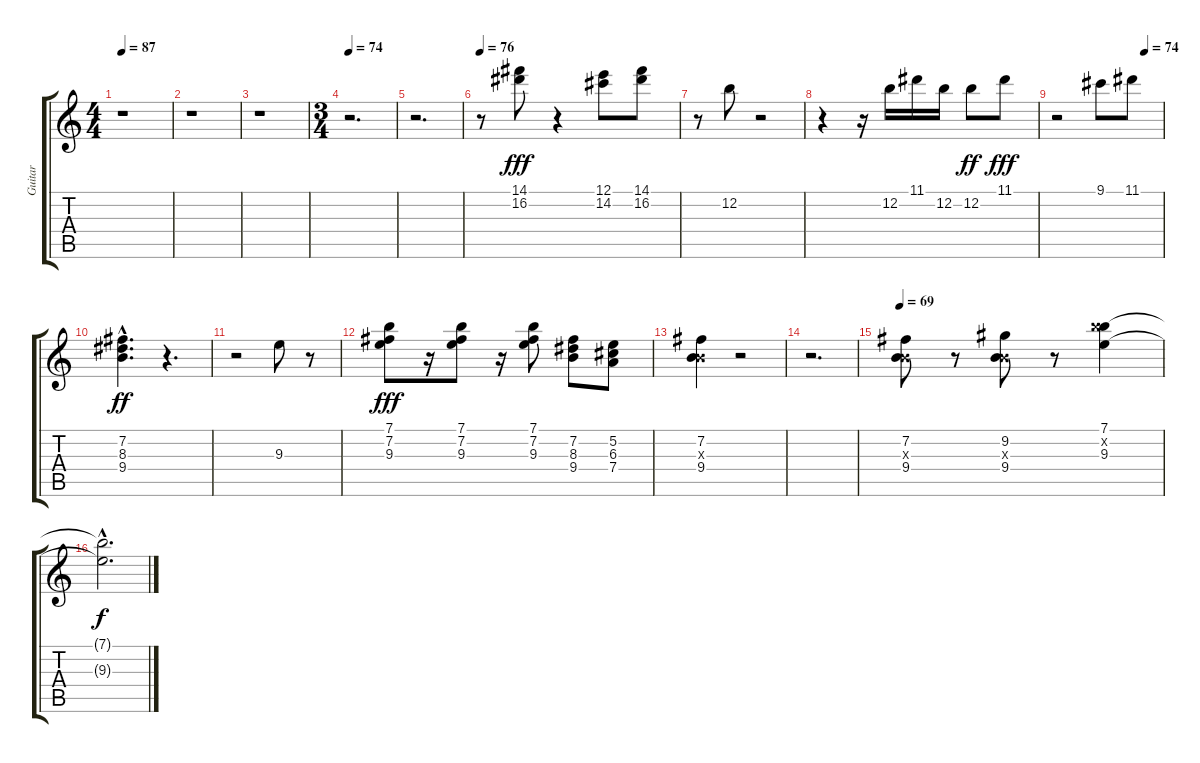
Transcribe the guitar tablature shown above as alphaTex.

\track ("Guitar" "Guitar") {instrument acousticguitarsteel}
\staff {score tabs}
\tuning (E4 B3 G3 D3 A2 E2) {hide}
\ts (4 4)
\tempo 87
\clef g2
\ks c
r.1{dy ff} |
r.1 |
r.1 |
\ts (3 4)
\tempo 74
r.2{d} |
r.2{d} |
\tempo 76
r.8{balance 13} (14.1 16.2).8{dy fff} r.4 (12.1 14.2).8 (14.1 16.2).8 |
r.8 12.2.8 r.2 |
r.4 r.16 12.2.16 11.1.16 12.2.16 12.2.8{dy ff} 11.1.8{dy fff} |
\tempo (74 0.8333333333333334)
r.2 9.1.8 11.1.8 |
(7.2{hac} 8.3{hac} 9.4{hac}).4{d dy ff} r.4{d} |
r.2 9.3.8 r.8 |
(7.1 7.2 9.3).8{dy fff} r.16 (7.1 7.2 9.3).8 r.16 (7.1 7.2 9.3).8 (7.2 8.3 9.4).8 (5.2 6.3 7.4).8 |
(7.2 4.3{x} 9.4).4 r.2 |
r.2{d} |
\tempo 69
(7.2 4.3{x} 9.4).8 r.8 (9.2 4.3{x} 9.4).8 r.8 (7.1 12.2{x} 9.3).4 |
(7.1{hac t} 9.3{hac t}).2{d dy f}
